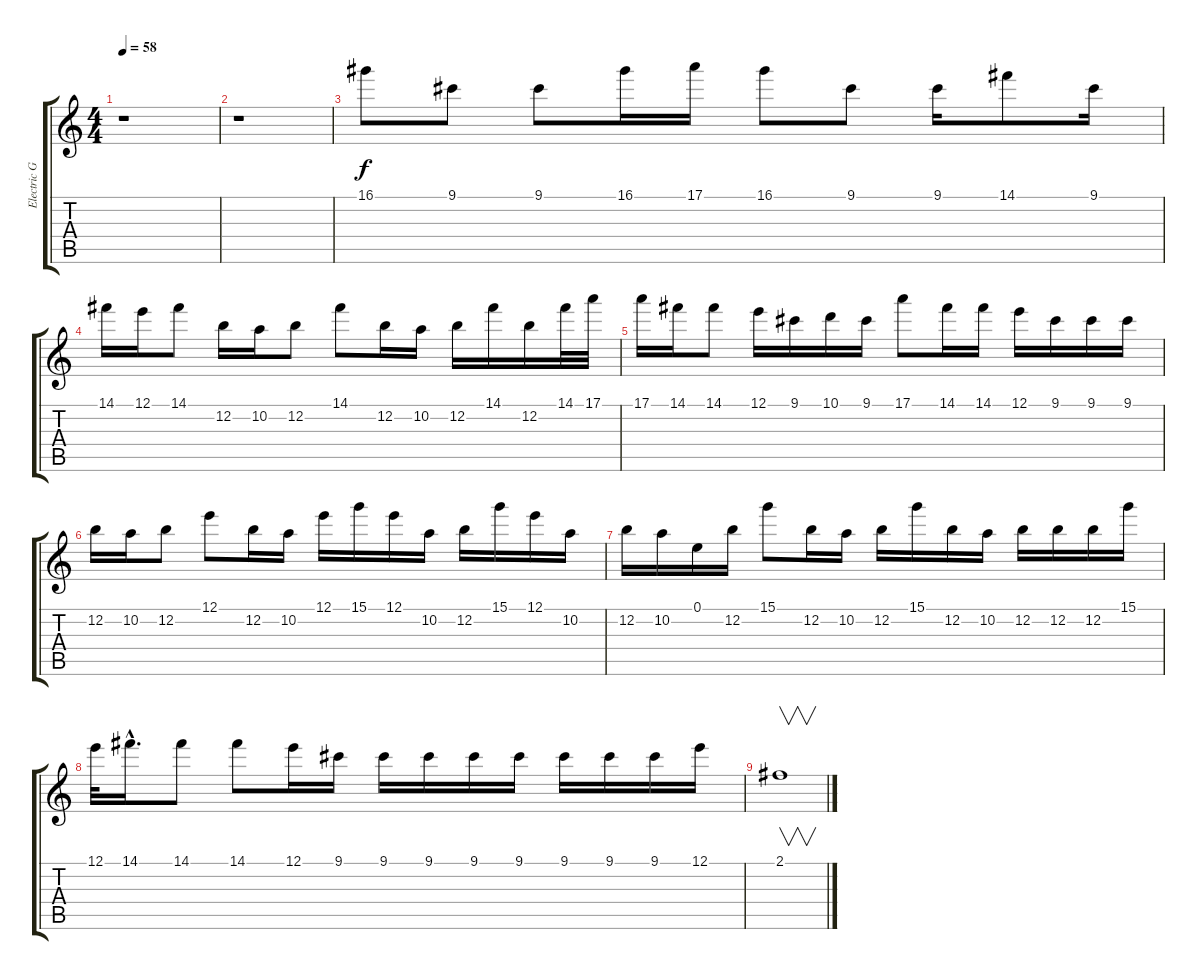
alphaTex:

\track ("Electric Guitar" "Electric G") {instrument overdrivenguitar}
\staff {score tabs}
\tuning (E4 B3 G3 D3 A2 E2) {hide}
\ts (4 4)
\tempo 58
\clef g2
\ks c
r.1{dy f} |
r.1 |
16.1.8 9.1.8 9.1.8 16.1.16 17.1.16 16.1.8 9.1.8 9.1.16 14.1.8 9.1.16 |
14.1.16 12.1.16 14.1.8 12.2.16 10.2.16 12.2.8 14.1.8 12.2.16 10.2.16 12.2.16 14.1.16 12.2.16 14.1.32 17.1.32 |
17.1.16 14.1.16 14.1.8 12.1.16 9.1.16 10.1.16 9.1.16 17.1.8 14.1.16 14.1.16 12.1.16 9.1.16 9.1.16 9.1.16 |
12.2.16 10.2.16 12.2.8 12.1.8 12.2.16 10.2.16 12.1.16 15.1.16 12.1.16 10.2.16 12.2.16 15.1.16 12.1.16 10.2.16 |
12.2.16 10.2.16 0.1.16 12.2.16 15.1.8 12.2.16 10.2.16 12.2.16 15.1.16 12.2.16 10.2.16 12.2.16 12.2.16 12.2.16 15.1.16 |
12.1.32 14.1{hac}.16{d} 14.1.8 14.1.8 12.1.16 9.1.16 9.1.16 9.1.16 9.1.16 9.1.16 9.1.16 9.1.16 9.1.16 12.1.16 |
2.1.1{v}
